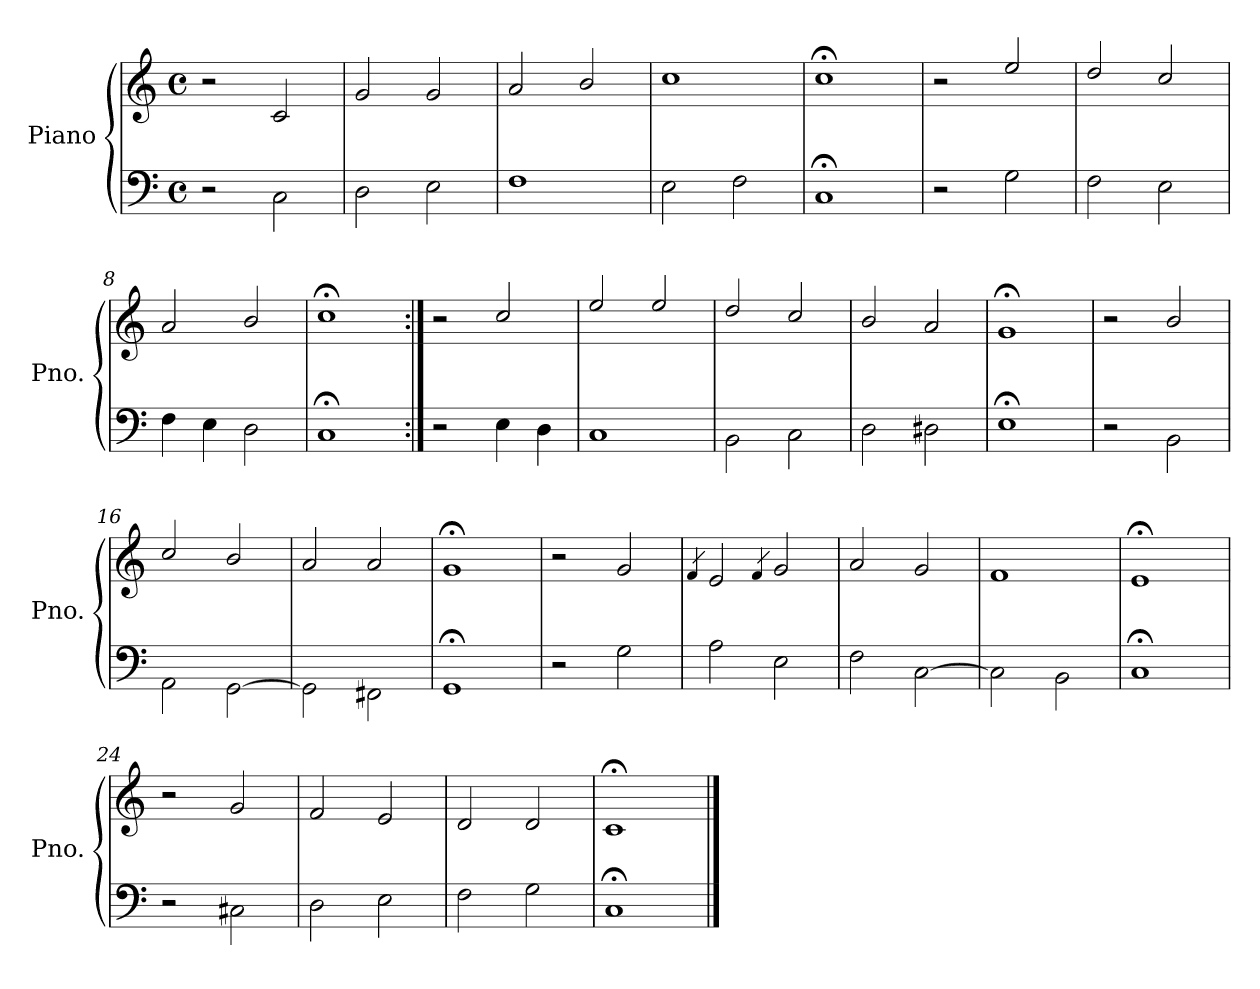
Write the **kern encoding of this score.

**kern	**kern
*part1	*part1
*staff2	*staff1
*I"Piano	*
*I'Pno.	*
*clefF4	*clefG2
*k[]	*k[]
*M4/4	*M4/4
*met(c)	*met(c)
=1	=1
2r	2r
2C\	2c/
=2	=2
2D\	2g/
2E\	2g/
=3	=3
1F	2a/
.	2b/
=4	=4
2E\	1cc
2F\	.
=5	=5
1C;	1cc;<
=6	=6
2r	2r
2G\	2ee/
=7	=7
2F\	2dd/
2E\	2cc/
=8	=8
4F\	2a/
4E\	.
2D\	2b/
=9	=9
1C;	1cc;<
!!LO:LB:g=z
=10:|!	=10:|!
2r	2r
4E\	2cc/
4D\	.
=11	=11
1C	2ee/
.	2ee/
=12	=12
2BB\	2dd/
2C\	2cc/
=13	=13
2D\	2b/
2D#X\	2a/
=14	=14
1E;	1g;<
=15	=15
2r	2r
2BB\	2b/
=16	=16
2AA\	2cc/
[<2GG\	2b/
=17	=17
2GG\]	2a/
2FF#X\	2a/
=18	=18
1GG;	1g;<
!!LO:PB:g=z
=19	=19
2r	2r
2G\	2g/
=20	=20
.	4qf/
2A\	2e/
.	4qf/
2E\	2g/
=21	=21
2F\	2a/
[<2C\	2g/
=22	=22
2C\]	1f
2BB\	.
=23	=23
1C;	1e;<
=24	=24
2r	2r
2C#X\	2g/
=25	=25
2D\	2f/
2E\	2e/
=26	=26
2F\	2d/
2G\	2d/
=27	=27
1C;	1c;<
==	==
*-	*-
